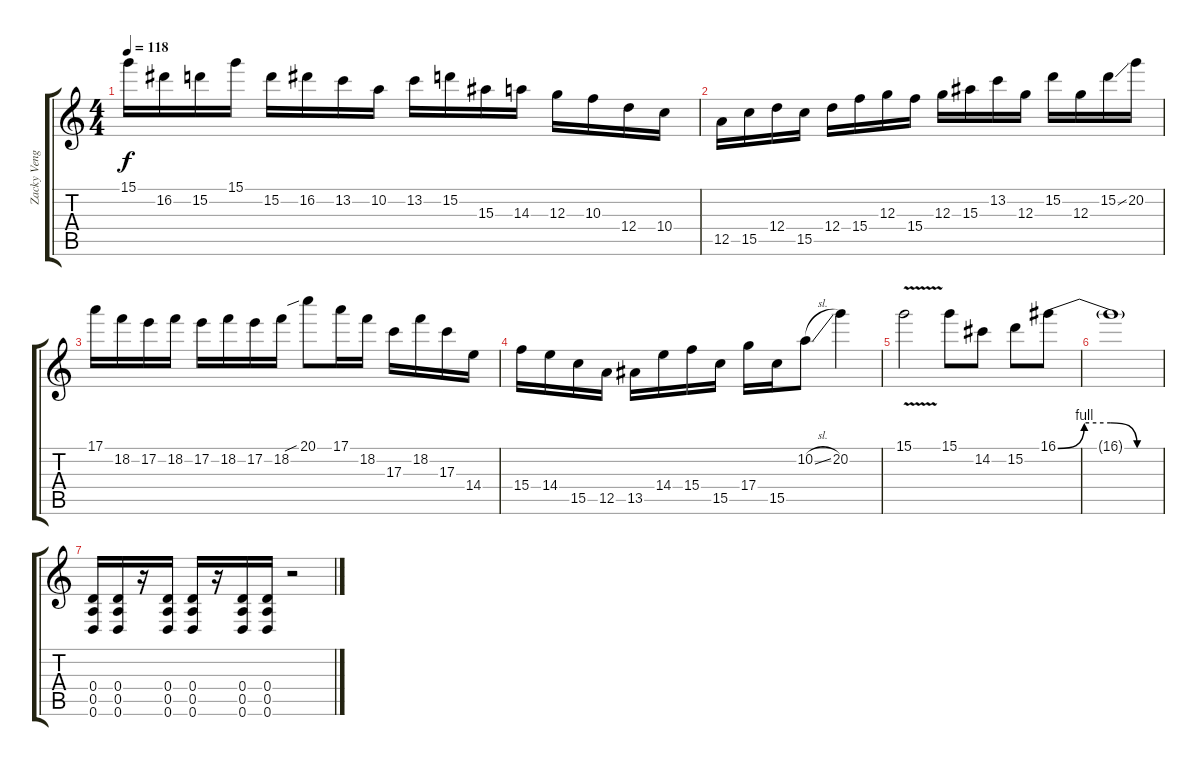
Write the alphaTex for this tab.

\track ("Zacky Vengence" "Zacky Veng") {instrument distortionguitar}
\staff {score tabs}
\tuning (E4 B3 G3 D3 A2 D2) {hide}
\ts (4 4)
\tempo 118
\clef g2
\ks c
15.1.16{dy f} 16.2.16 15.2.16 15.1.16 15.2.16 16.2.16 13.2.16 10.2.16 13.2.16 15.2.16 15.3.16 14.3.16 12.3.16 10.3.16 12.4.16 10.4.16 |
12.5.16 15.5.16 12.4.16 15.5.16 12.4.16 15.4.16 12.3.16 15.4.16 12.3.16 15.3.16 13.2.16 12.3.16 15.2.16 12.3.16 15.2{ss}.16 20.2.16 |
17.1.16 18.2.16 17.2.16 18.2.16 17.2.16 18.2.16 17.2.16 18.2.16 20.1{sib}.8 17.1.16 18.2.16 17.3.16 18.2.16 17.3.16 14.4.16 |
15.4.16 14.4.16 15.5.16 12.5.16 13.5.16 14.4.16 15.4.16 15.5.16 17.4.16 15.5.16 10.2{sl}.8 20.2.4 |
15.1{v}.2 15.1.8 14.2.8 15.2.8 16.1{be (custom 0 0 15 4 30 4 45 0 60 0)}.8 |
16.1{t}.1 |
(0.4 0.5 0.6).16 (0.4 0.5 0.6).16 r.16 (0.4 0.5 0.6).16 (0.4 0.5 0.6).16 r.16 (0.4 0.5 0.6).16 (0.4 0.5 0.6).16 r.2
